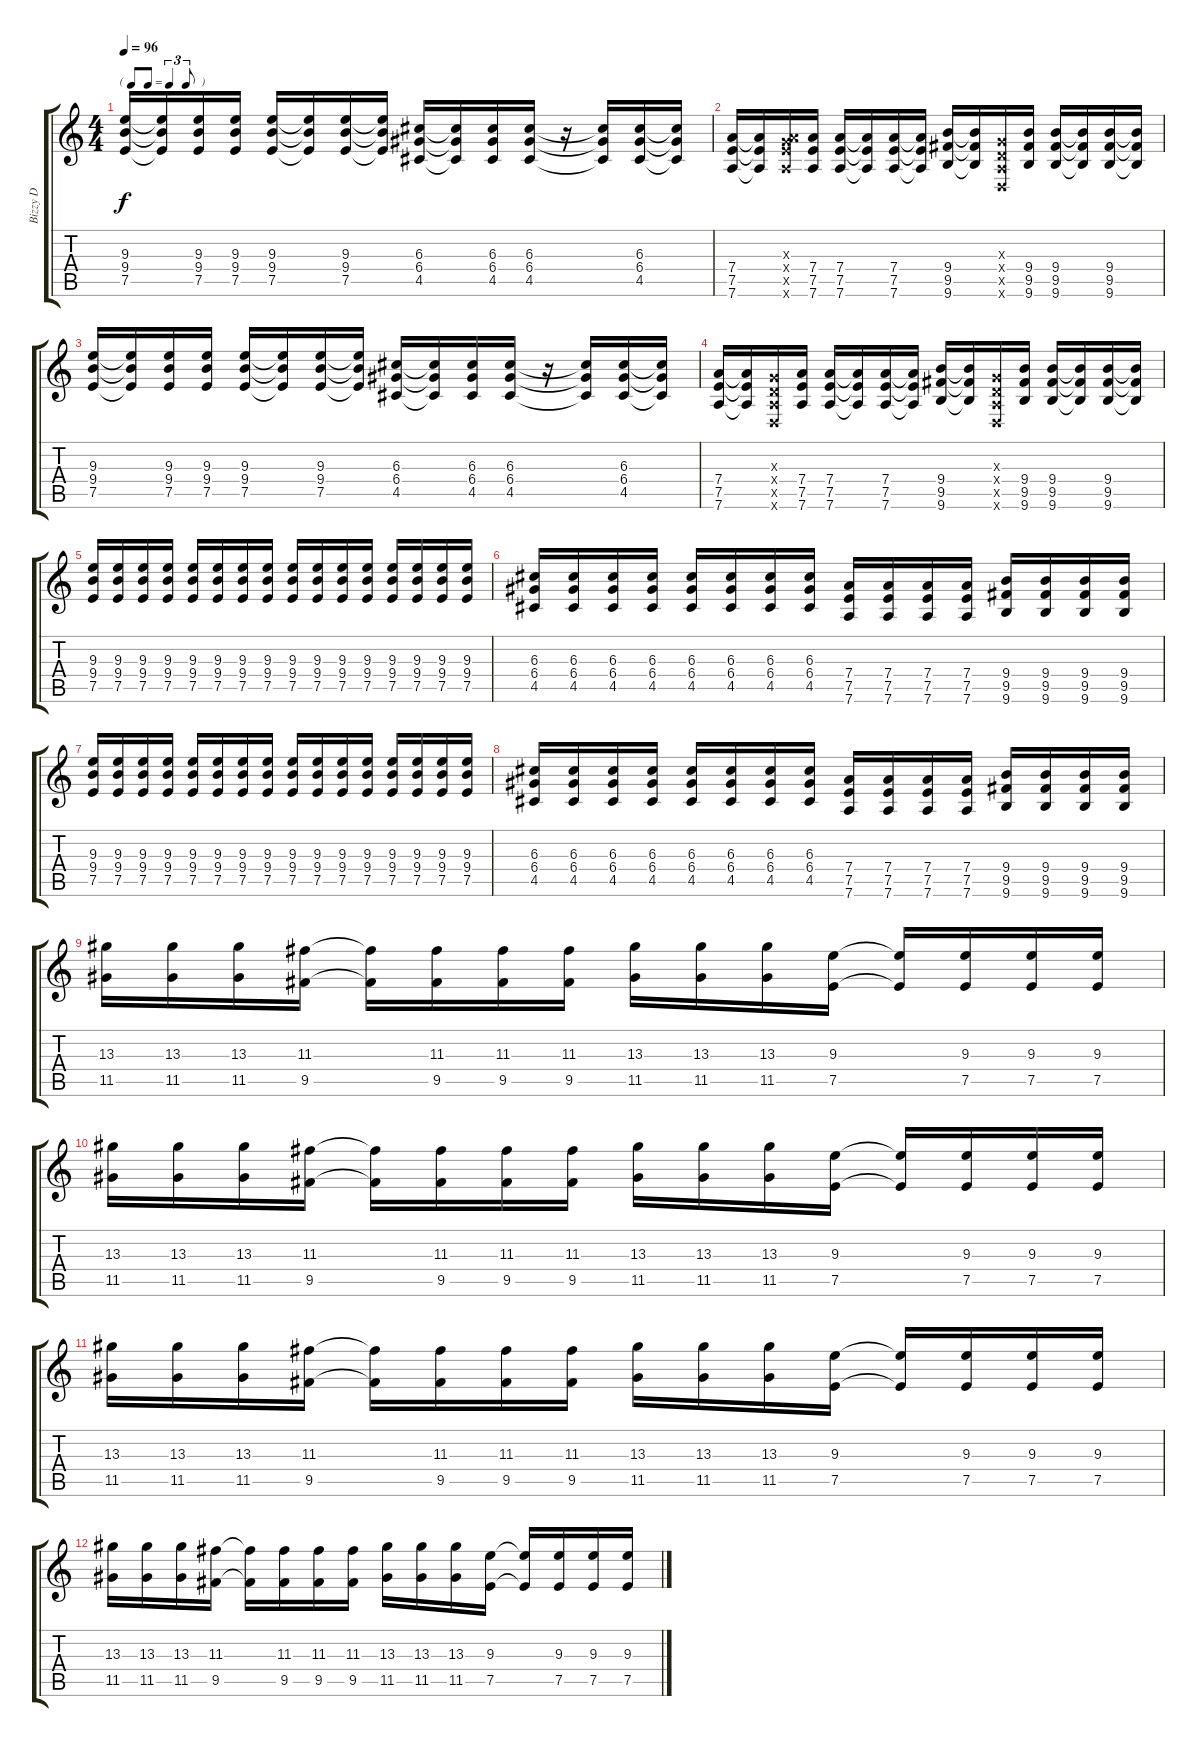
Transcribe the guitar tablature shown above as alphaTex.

\track ("Bizzy D" "Bizzy D") {instrument distortionguitar}
\staff {score tabs}
\tuning (E4 B3 G3 D3 A2 D2) {hide}
\ts (4 4)
\tf triplet8th
\tempo 96
\clef g2
\ks c
(9.3 9.4 7.5).16{dy f} (9.3{t} 9.4{t} 7.5{t}).16 (9.3 9.4 7.5).16 (9.3 9.4 7.5).16 (9.3 9.4 7.5).16 (9.3{t} 9.4{t} 7.5{t}).16 (9.3 9.4 7.5).16 (9.3{t} 9.4{t} 7.5{t}).16 (6.3 6.4 4.5).16 (6.3{t} 6.4{t} 4.5{t}).16 (6.3 6.4 4.5).16 (6.3 6.4 4.5).16 r.16 (6.3{t} 6.4{t} 4.5{t}).16 (6.3 6.4 4.5).16 (6.3{t} 6.4{t} 4.5{t}).16 |
(7.4 7.5 7.6).16 (7.4{t} 7.5{t} 7.6{t}).16 (0.3{x} 7.4{x} 7.5{x} 7.6{x}).16 (7.4 7.5 7.6).16 (7.4 7.5 7.6).16 (7.4{t} 7.5{t} 7.6{t}).16 (7.4 7.5 7.6).16 (7.4{t} 7.5{t} 7.6{t}).16 (9.4 9.5 9.6).16 (9.4{t} 9.5{t} 9.6{t}).16 (0.3{x} 0.4{x} 0.5{x} 0.6{x}).16 (9.4 9.5 9.6).16 (9.4 9.5 9.6).16 (9.4{t} 9.5{t} 9.6{t}).16 (9.4 9.5 9.6).16 (9.4{t} 9.5{t} 9.6{t}).16 |
(9.3 9.4 7.5).16 (9.3{t} 9.4{t} 7.5{t}).16 (9.3 9.4 7.5).16 (9.3 9.4 7.5).16 (9.3 9.4 7.5).16 (9.3{t} 9.4{t} 7.5{t}).16 (9.3 9.4 7.5).16 (9.3{t} 9.4{t} 7.5{t}).16 (6.3 6.4 4.5).16 (6.3{t} 6.4{t} 4.5{t}).16 (6.3 6.4 4.5).16 (6.3 6.4 4.5).16 r.16 (6.3{t} 6.4{t} 4.5{t}).16 (6.3 6.4 4.5).16 (6.3{t} 6.4{t} 4.5{t}).16 |
(7.4 7.5 7.6).16 (7.4{t} 7.5{t} 7.6{t}).16 (0.3{x} 0.4{x} 0.5{x} 0.6{x}).16 (7.4 7.5 7.6).16 (7.4 7.5 7.6).16 (7.4{t} 7.5{t} 7.6{t}).16 (7.4 7.5 7.6).16 (7.4{t} 7.5{t} 7.6{t}).16 (9.4 9.5 9.6).16 (9.4{t} 9.5{t} 9.6{t}).16 (0.3{x} 0.4{x} 0.5{x} 0.6{x}).16 (9.4 9.5 9.6).16 (9.4 9.5 9.6).16 (9.4{t} 9.5{t} 9.6{t}).16 (9.4 9.5 9.6).16 (9.4{t} 9.5{t} 9.6{t}).16 |
(9.3 9.4 7.5).16 (9.3 9.4 7.5).16 (9.3 9.4 7.5).16 (9.3 9.4 7.5).16 (9.3 9.4 7.5).16 (9.3 9.4 7.5).16 (9.3 9.4 7.5).16 (9.3 9.4 7.5).16 (9.3 9.4 7.5).16 (9.3 9.4 7.5).16 (9.3 9.4 7.5).16 (9.3 9.4 7.5).16 (9.3 9.4 7.5).16 (9.3 9.4 7.5).16 (9.3 9.4 7.5).16 (9.3 9.4 7.5).16 |
(6.3 6.4 4.5).16 (6.3 6.4 4.5).16 (6.3 6.4 4.5).16 (6.3 6.4 4.5).16 (6.3 6.4 4.5).16 (6.3 6.4 4.5).16 (6.3 6.4 4.5).16 (6.3 6.4 4.5).16 (7.4 7.5 7.6).16 (7.4 7.5 7.6).16 (7.4 7.5 7.6).16 (7.4 7.5 7.6).16 (9.4 9.5 9.6).16 (9.4 9.5 9.6).16 (9.4 9.5 9.6).16 (9.4 9.5 9.6).16 |
(9.3 9.4 7.5).16 (9.3 9.4 7.5).16 (9.3 9.4 7.5).16 (9.3 9.4 7.5).16 (9.3 9.4 7.5).16 (9.3 9.4 7.5).16 (9.3 9.4 7.5).16 (9.3 9.4 7.5).16 (9.3 9.4 7.5).16 (9.3 9.4 7.5).16 (9.3 9.4 7.5).16 (9.3 9.4 7.5).16 (9.3 9.4 7.5).16 (9.3 9.4 7.5).16 (9.3 9.4 7.5).16 (9.3 9.4 7.5).16 |
(6.3 6.4 4.5).16 (6.3 6.4 4.5).16 (6.3 6.4 4.5).16 (6.3 6.4 4.5).16 (6.3 6.4 4.5).16 (6.3 6.4 4.5).16 (6.3 6.4 4.5).16 (6.3 6.4 4.5).16 (7.4 7.5 7.6).16 (7.4 7.5 7.6).16 (7.4 7.5 7.6).16 (7.4 7.5 7.6).16 (9.4 9.5 9.6).16 (9.4 9.5 9.6).16 (9.4 9.5 9.6).16 (9.4 9.5 9.6).16 |
(13.3 11.5).16 (13.3 11.5).16 (13.3 11.5).16 (11.3 9.5).16 (11.3{t} 9.5{t}).16 (11.3 9.5).16 (11.3 9.5).16 (11.3 9.5).16 (13.3 11.5).16 (13.3 11.5).16 (13.3 11.5).16 (9.3 7.5).16 (9.3{t} 7.5{t}).16 (9.3 7.5).16 (9.3 7.5).16 (9.3 7.5).16 |
(13.3 11.5).16 (13.3 11.5).16 (13.3 11.5).16 (11.3 9.5).16 (11.3{t} 9.5{t}).16 (11.3 9.5).16 (11.3 9.5).16 (11.3 9.5).16 (13.3 11.5).16 (13.3 11.5).16 (13.3 11.5).16 (9.3 7.5).16 (9.3{t} 7.5{t}).16 (9.3 7.5).16 (9.3 7.5).16 (9.3 7.5).16 |
(13.3 11.5).16 (13.3 11.5).16 (13.3 11.5).16 (11.3 9.5).16 (11.3{t} 9.5{t}).16 (11.3 9.5).16 (11.3 9.5).16 (11.3 9.5).16 (13.3 11.5).16 (13.3 11.5).16 (13.3 11.5).16 (9.3 7.5).16 (9.3{t} 7.5{t}).16 (9.3 7.5).16 (9.3 7.5).16 (9.3 7.5).16 |
(13.3 11.5).16 (13.3 11.5).16 (13.3 11.5).16 (11.3 9.5).16 (11.3{t} 9.5{t}).16 (11.3 9.5).16 (11.3 9.5).16 (11.3 9.5).16 (13.3 11.5).16 (13.3 11.5).16 (13.3 11.5).16 (9.3 7.5).16 (9.3{t} 7.5{t}).16 (9.3 7.5).16 (9.3 7.5).16 (9.3 7.5).16
